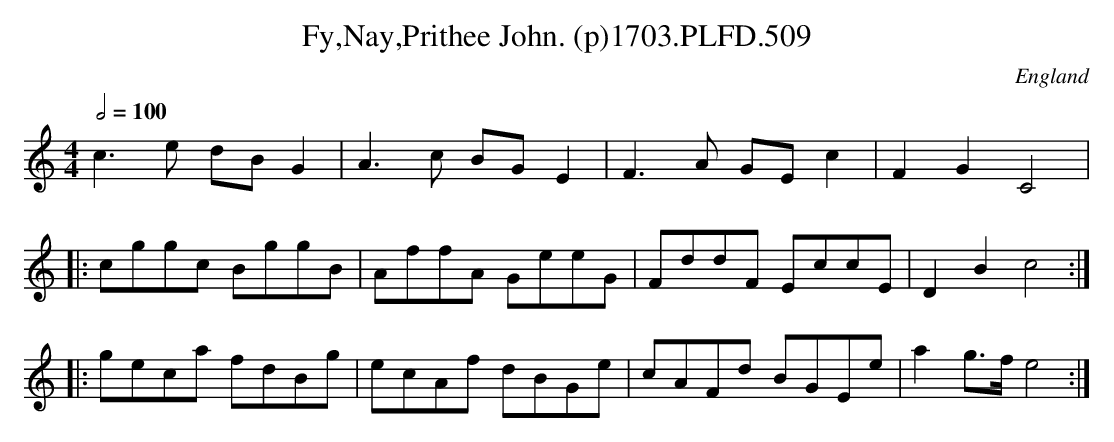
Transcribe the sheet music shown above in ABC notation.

X:1
T:Fy,Nay,Prithee John. (p)1703.PLFD.509
M:4/4
L:1/8
Q:1/2=100
O:England
K:C
c3e dBG2|A3c BGE2|F3A GEc2|F2G2C4|
|:cggc BggB|AffA GeeG|FddF EccE|D2B2c4:|
|:geca fdBg|ecAf dBGe|cAFd BGEe|a2g>fe4:|
